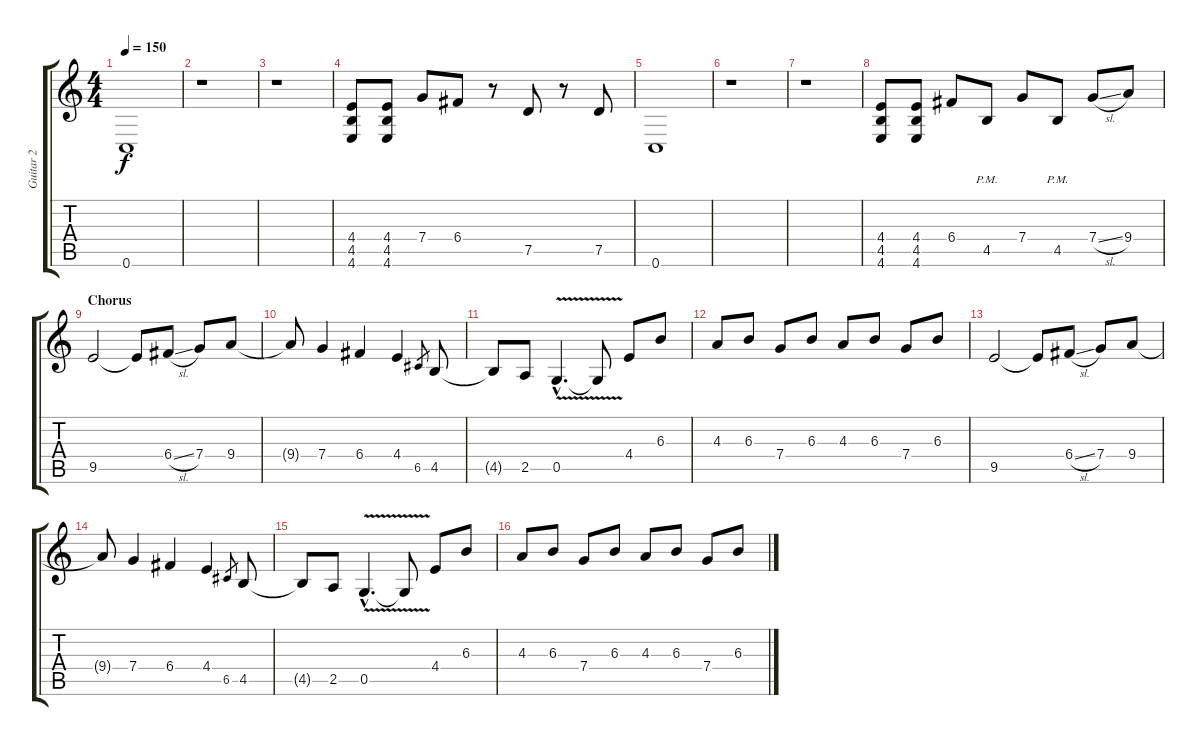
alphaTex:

\track ("Guitar 2" "Guitar 2") {instrument overdrivenguitar}
\staff {score tabs}
\tuning (D4 A3 F3 C3 G2 C2) {hide}
\ts (4 4)
\tempo 150
\clef g2
\ks c
0.6.1{dy f} |
r.1 |
r.1 |
(4.4 4.5 4.6).8 (4.4 4.5 4.6).8 7.4.8 6.4.8 r.8 7.5.8 r.8 7.5.8 |
0.6.1 |
r.1 |
r.1 |
(4.4 4.5 4.6).8 (4.4 4.5 4.6).8 6.4.8 4.5{pm}.8 7.4.8 4.5{pm}.8 7.4{sl}.8 9.4.8 |
\section ("" "Chorus")
9.5.2{volume 16 instrument overdrivenguitar} 9.5{t}.8 6.4{sl}.8 7.4.8 9.4.8 |
9.4{t}.8 7.4.4 6.4.4 4.4.4 6.5.8{gr} 4.5.8 |
4.5{t}.8 2.5.8 0.5{v hac}.4{d} 0.5{t}.8 4.4.8 6.3.8 |
4.3.8 6.3.8 7.4.8 6.3.8 4.3.8 6.3.8 7.4.8 6.3.8 |
9.5.2{volume 16 instrument overdrivenguitar} 9.5{t}.8 6.4{sl}.8 7.4.8 9.4.8 |
9.4{t}.8 7.4.4 6.4.4 4.4.4 6.5.8{gr} 4.5.8 |
4.5{t}.8 2.5.8 0.5{v hac}.4{d} 0.5{t}.8 4.4.8 6.3.8 |
4.3.8 6.3.8 7.4.8 6.3.8 4.3.8 6.3.8 7.4.8 6.3.8
